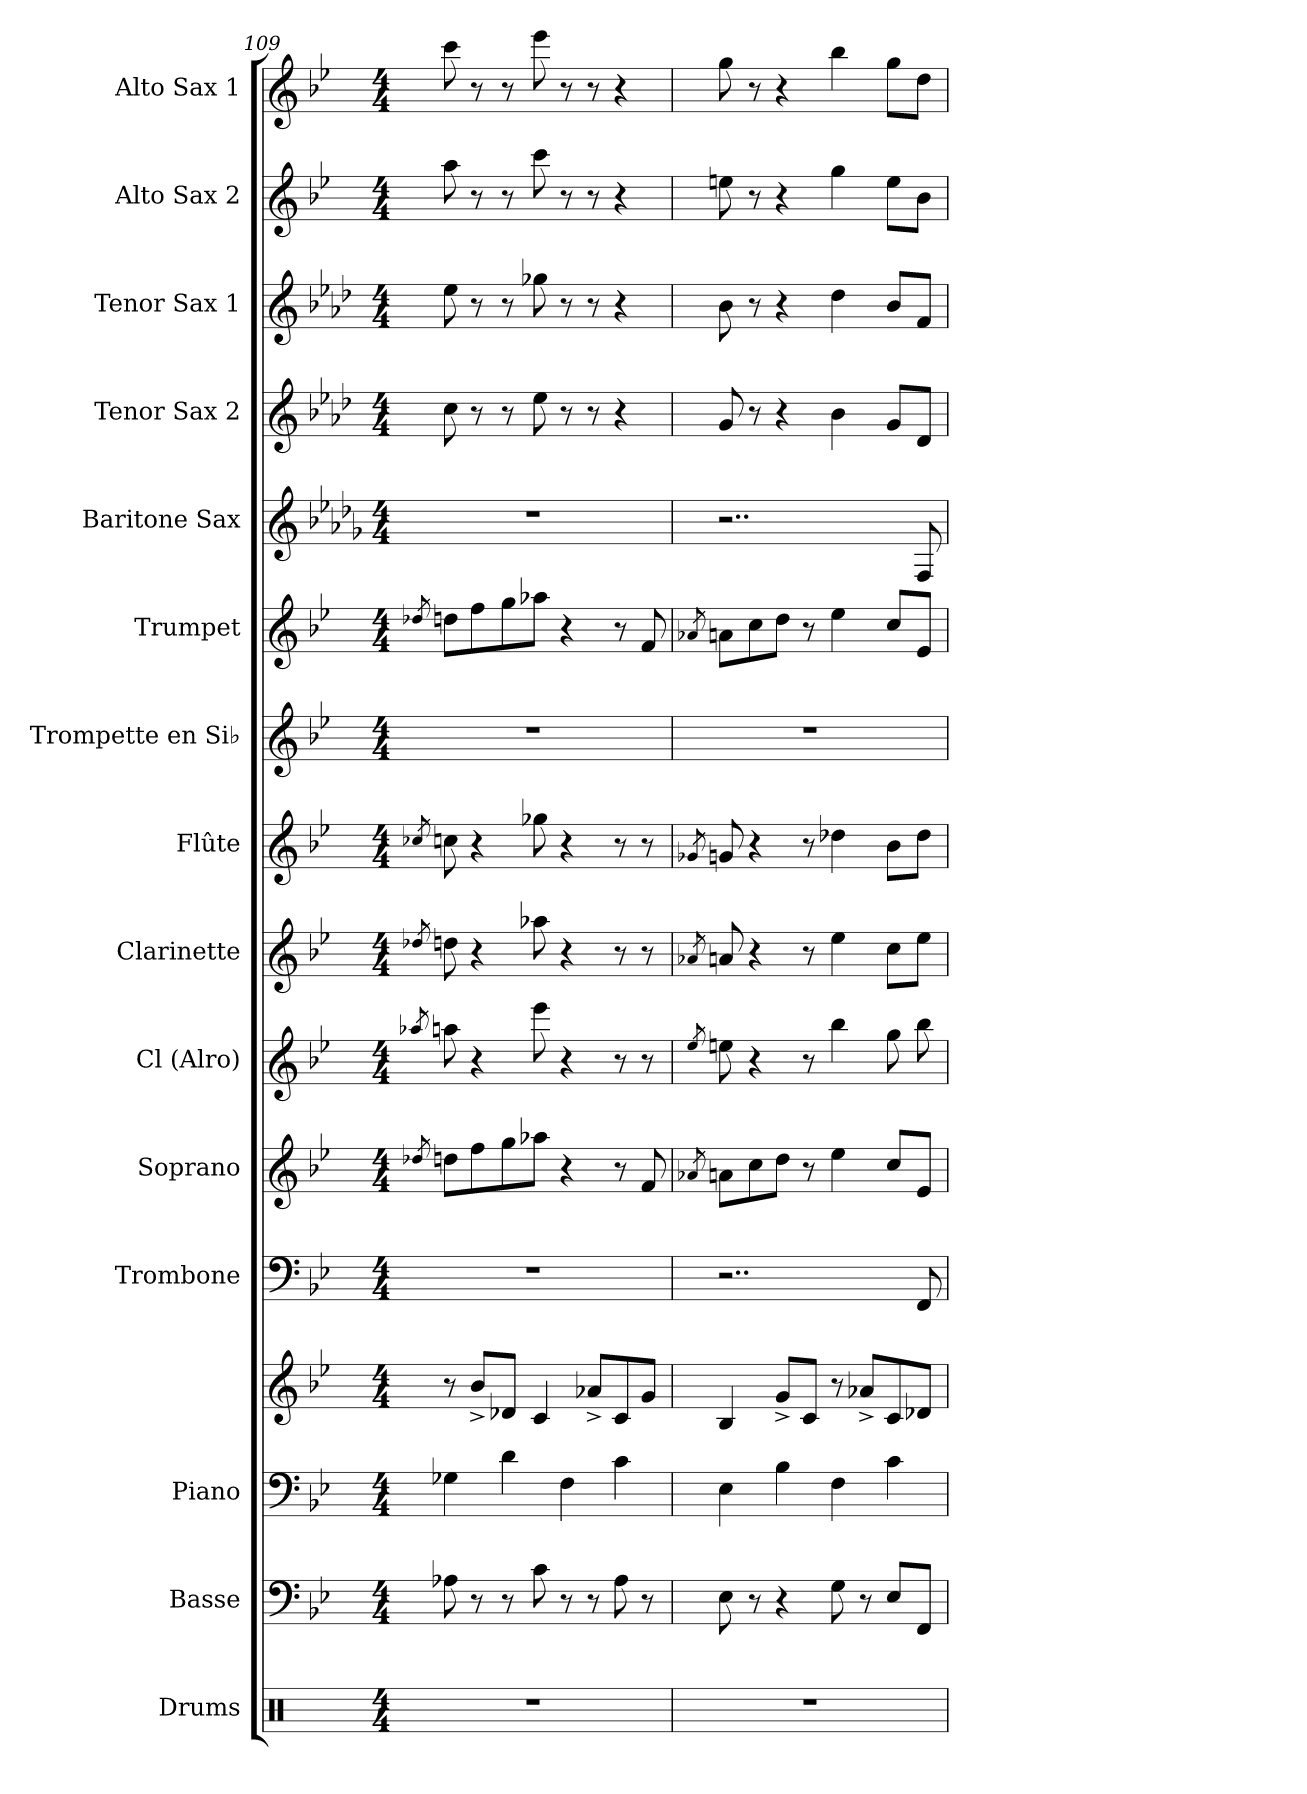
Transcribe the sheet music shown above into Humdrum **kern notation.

**kern	**kern	**kern	**kern	**kern	**kern	**kern	**kern	**kern	**kern	**kern	**kern	**kern	**kern	**kern	**kern
*part15	*part14	*part13	*part13	*part12	*part11	*part10	*part9	*part8	*part7	*part6	*part5	*part4	*part3	*part2	*part1
*staff16	*staff15	*staff14	*staff13	*staff12	*staff11	*staff10	*staff9	*staff8	*staff7	*staff6	*staff5	*staff4	*staff3	*staff2	*staff1
*I"Drums	*I"Basse	*I"Piano	*	*I"Trombone	*I"Soprano	*I"Cl (Alro)	*I"Clarinette	*I"Flûte	*I"Trompette en Si♭	*I"Trumpet	*I"Baritone Sax	*I"Tenor Sax 2	*I"Tenor Sax 1	*I"Alto Sax 2	*I"Alto Sax 1
*	*I'B	*I'P	*	*I'Tb	*I'Sop	*I'Cla	*I'Cl	*I'Fl.	*I'Tromp. Si♭	*I'Tp	*I'Bar	*	*	*I'Sa2	*I'Sa1
*clefX	*clefF4	*clefF4	*clefG2	*clefF4	*clefG2	*clefG2	*clefG2	*clefG2	*clefG2	*clefG2	*clefG2	*clefG2	*clefG2	*clefG2	*clefG2
*	*ITrd7c12	*	*	*	*ITrd1c2	*ITrd5c9	*ITrd1c2	*	*ITrd1c2	*ITrd1c2	*ITrd12c21	*ITrd8c14	*ITrd8c14	*ITrd5c9	*ITrd5c9
*k[]	*k[b-e-]	*k[b-e-]	*k[b-e-]	*k[b-e-]	*k[b-e-a-d-]	*k[b-e-a-d-g-]	*k[b-e-a-d-]	*k[b-e-]	*k[b-e-a-d-]	*k[b-e-a-d-]	*k[b-e-a-d-g-]	*k[b-e-a-d-]	*k[b-e-a-d-]	*k[b-e-a-d-g-]	*k[b-e-a-d-g-]
*M4/4	*M4/4	*M4/4	*M4/4	*M4/4	*M4/4	*M4/4	*M4/4	*M4/4	*M4/4	*M4/4	*M4/4	*M4/4	*M4/4	*M4/4	*M4/4
=109	=109	=109	=109	=109	=109	=109	=109	=109	=109	=109	=109	=109	=109	=109	=109
.	.	.	.	.	8qcc-X/	8qcc-X/	8qcc-X/	8qcc-X/	.	8qcc-X/	.	.	.	.	.
1r	8AA-X\	4G-X\	8r	1r	8ccn\L	8ccn\	8ccn\	8ccn\	1r	8ccn\L	1r	8c\	8e-\	8cc\	8ee-\
.	8r	.	8b-^/L	.	8ee-\	4r	4r	4r	.	8ee-\	.	8r	8r	8r	8r
.	8r	4d\	8d-X/J	.	8ff\	.	.	.	.	8ff\	.	8r	8r	8r	8r
.	8C\	.	4c/	.	8gg-X\J	8gg-\	8gg-X\	8gg-X\	.	8gg-X\J	.	8e-\	8g-X\	8ee-\	8gg-\
.	8r	4F\	.	.	4r	4r	4r	4r	.	4r	.	8r	8r	8r	8r
.	8r	.	8a-X^/L	.	.	.	.	.	.	.	.	8r	8r	8r	8r
.	8AA-\	4c\	8c/	.	8r	8r	8r	8r	.	8r	.	4r	4r	4r	4r
.	8r	.	8g/J	.	8e-/	8r	8r	8r	.	8e-/	.	.	.	.	.
=110	=110	=110	=110	=110	=110	=110	=110	=110	=110	=110	=110	=110	=110	=110	=110
.	.	.	.	.	8qg-X/	8qg-/	8qg-X/	8qg-X/	.	8qg-X/	.	.	.	.	.
1r	8EE-\	4E-\	4B-/	2..r	8gn\L	8gn\	8gn/	8gn/	1r	8gn\L	2..r	8G/	8B-\	8gn\	8b-\
.	8r	.	.	.	8b-\	4r	4r	4r	.	8b-\	.	8r	8r	8r	8r
.	4r	4B-\	8g^/L	.	8cc\J	.	.	.	.	8cc\J	.	4r	4r	4r	4r
.	.	.	8c/J	.	8r	8r	8r	8r	.	8r	.	.	.	.	.
.	8GG\	4F\	8r	.	4dd-\	4dd-\	4dd-\	4dd-X\	.	4dd-\	.	4B-\	4d-\	4b-\	4dd-\
.	8r	.	8a-X^/L	.	.	.	.	.	.	.	.	.	.	.	.
.	8EE-/L	4c\	8c/	.	8b-/L	8b-\	8b-\L	8b-\L	.	8b-/L	.	8G/L	8B-/L	8g\L	8b-\L
.	8FFF/J	.	8d-X/J	8FF/	8d-/J	8dd-\	8dd-\J	8dd-\J	.	8d-/J	8FF/	8D-/J	8F/J	8d-\J	8f\J
=	=	=	=	=	=	=	=	=	=	=	=	=	=	=	=
*-	*-	*-	*-	*-	*-	*-	*-	*-	*-	*-	*-	*-	*-	*-	*-
